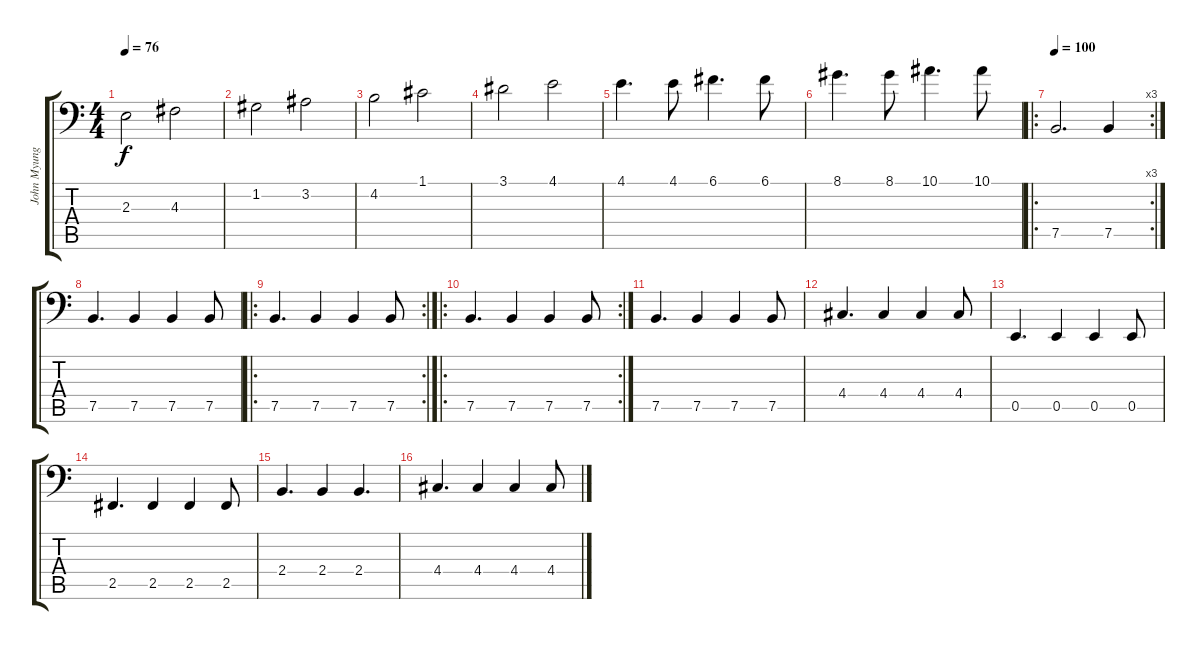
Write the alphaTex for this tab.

\track ("John Myung (Bass)" "John Myung") {instrument electricbassfinger}
\staff {score tabs}
\tuning (C3 G2 D2 A1 E1 B0) {hide}
\ts (4 4)
\tempo 76
\clef f4
\ks c
2.3.2{dy f} 4.3.2 |
1.2.2 3.2.2 |
4.2.2 1.1.2 |
3.1.2 4.1.2 |
4.1.4{d} 4.1.8 6.1.4{d} 6.1.8 |
8.1.4{d} 8.1.8 10.1.4{d} 10.1.8 |
\ro
\rc 3
\tempo 100
7.5.2{d} 7.5.4 |
7.5.4{d} 7.5.4 7.5.4 7.5.8 |
\ro
\rc 2
7.5.4{d} 7.5.4 7.5.4 7.5.8 |
\ro
\rc 2
7.5.4{d} 7.5.4 7.5.4 7.5.8 |
7.5.4{d} 7.5.4 7.5.4 7.5.8 |
4.4.4{d} 4.4.4 4.4.4 4.4.8 |
0.5.4{d} 0.5.4 0.5.4 0.5.8 |
2.5.4{d} 2.5.4 2.5.4 2.5.8 |
2.4.4{d} 2.4.4 2.4.4{d} |
4.4.4{d} 4.4.4 4.4.4 4.4.8
